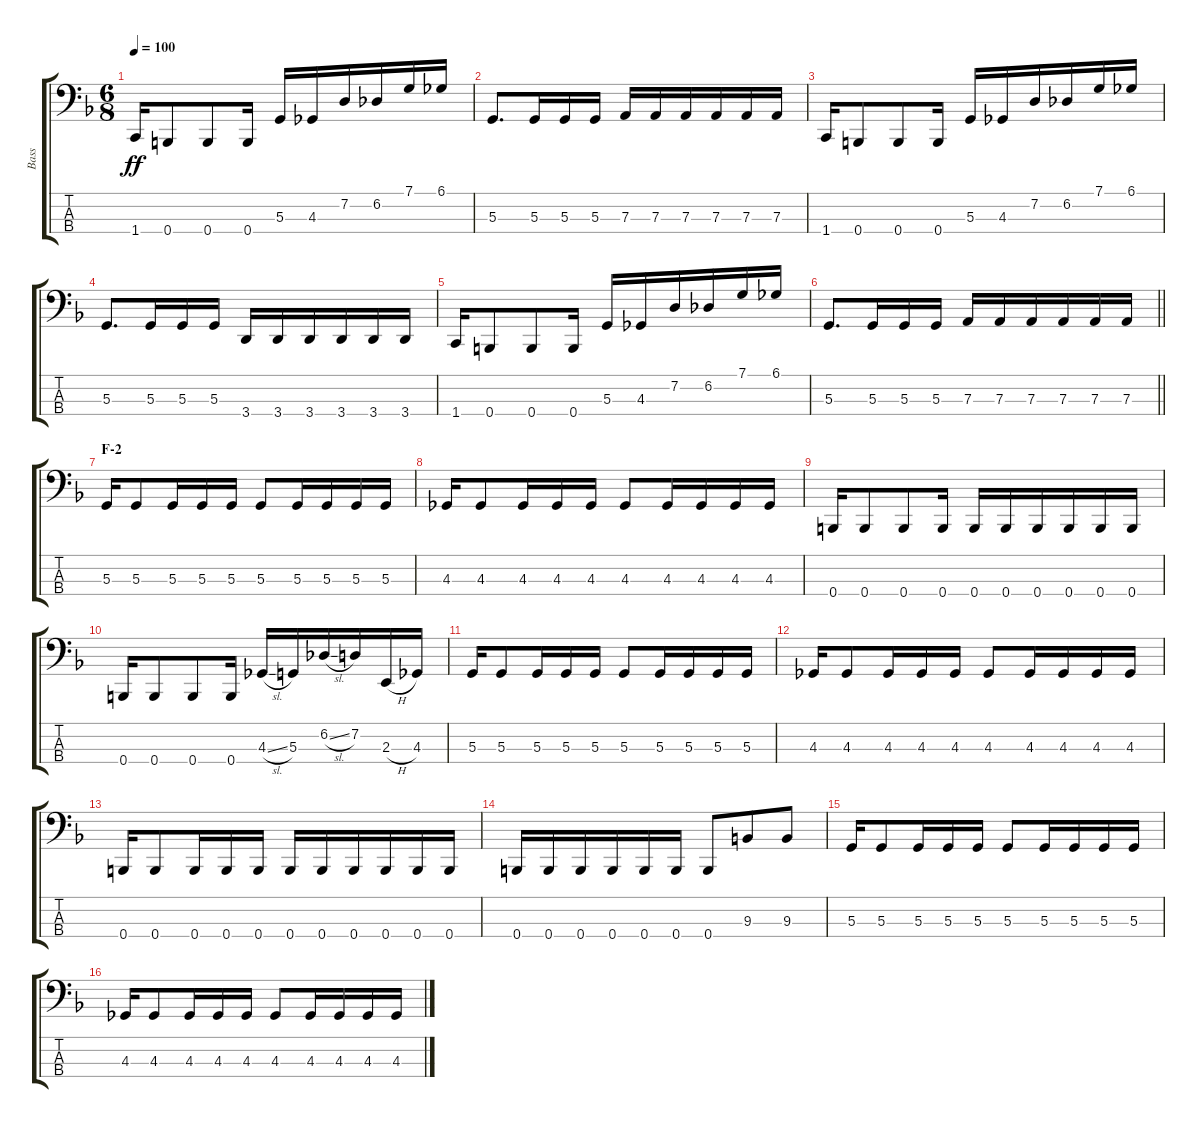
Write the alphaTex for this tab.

\track ("Bass" "Bass") {instrument electricbasspick}
\staff {score tabs}
\tuning (C2 G1 D1 B0) {hide}
\ts (6 8)
\tempo 100
\clef f4
\ks f
1.4.16{dy ff} 0.4.8 0.4.8 0.4.16 5.3.16 4.3.16 7.2.16 6.2.16 7.1.16 6.1.16 |
5.3.8{d} 5.3.16 5.3.16 5.3.16 7.3.16 7.3.16 7.3.16 7.3.16 7.3.16 7.3.16 |
1.4.16 0.4.8 0.4.8 0.4.16 5.3.16 4.3.16 7.2.16 6.2.16 7.1.16 6.1.16 |
5.3.8{d} 5.3.16 5.3.16 5.3.16 3.4.16 3.4.16 3.4.16 3.4.16 3.4.16 3.4.16 |
1.4.16 0.4.8 0.4.8 0.4.16 5.3.16 4.3.16 7.2.16 6.2.16 7.1.16 6.1.16 |
\barLineRight lightlight
5.3.8{d} 5.3.16 5.3.16 5.3.16 7.3.16 7.3.16 7.3.16 7.3.16 7.3.16 7.3.16 |
\section ("" "F-2")
5.3.16 5.3.8 5.3.16 5.3.16 5.3.16 5.3.8 5.3.16 5.3.16 5.3.16 5.3.16 |
4.3.16 4.3.8 4.3.16 4.3.16 4.3.16 4.3.8 4.3.16 4.3.16 4.3.16 4.3.16 |
0.4.16 0.4.8 0.4.8 0.4.16 0.4.16 0.4.16 0.4.16 0.4.16 0.4.16 0.4.16 |
0.4.16 0.4.8 0.4.8 0.4.16 4.3{sl}.16 5.3.16 6.2{sl}.16 7.2.16 2.3{h}.16 4.3.16 |
5.3.16 5.3.8 5.3.16 5.3.16 5.3.16 5.3.8 5.3.16 5.3.16 5.3.16 5.3.16 |
4.3.16 4.3.8 4.3.16 4.3.16 4.3.16 4.3.8 4.3.16 4.3.16 4.3.16 4.3.16 |
0.4.16 0.4.8 0.4.16 0.4.16 0.4.16 0.4.16 0.4.16 0.4.16 0.4.16 0.4.16 0.4.16 |
0.4.16 0.4.16 0.4.16 0.4.16 0.4.16 0.4.16 0.4.8 9.3.8 9.3.8 |
5.3.16 5.3.8 5.3.16 5.3.16 5.3.16 5.3.8 5.3.16 5.3.16 5.3.16 5.3.16 |
4.3.16 4.3.8 4.3.16 4.3.16 4.3.16 4.3.8 4.3.16 4.3.16 4.3.16 4.3.16
